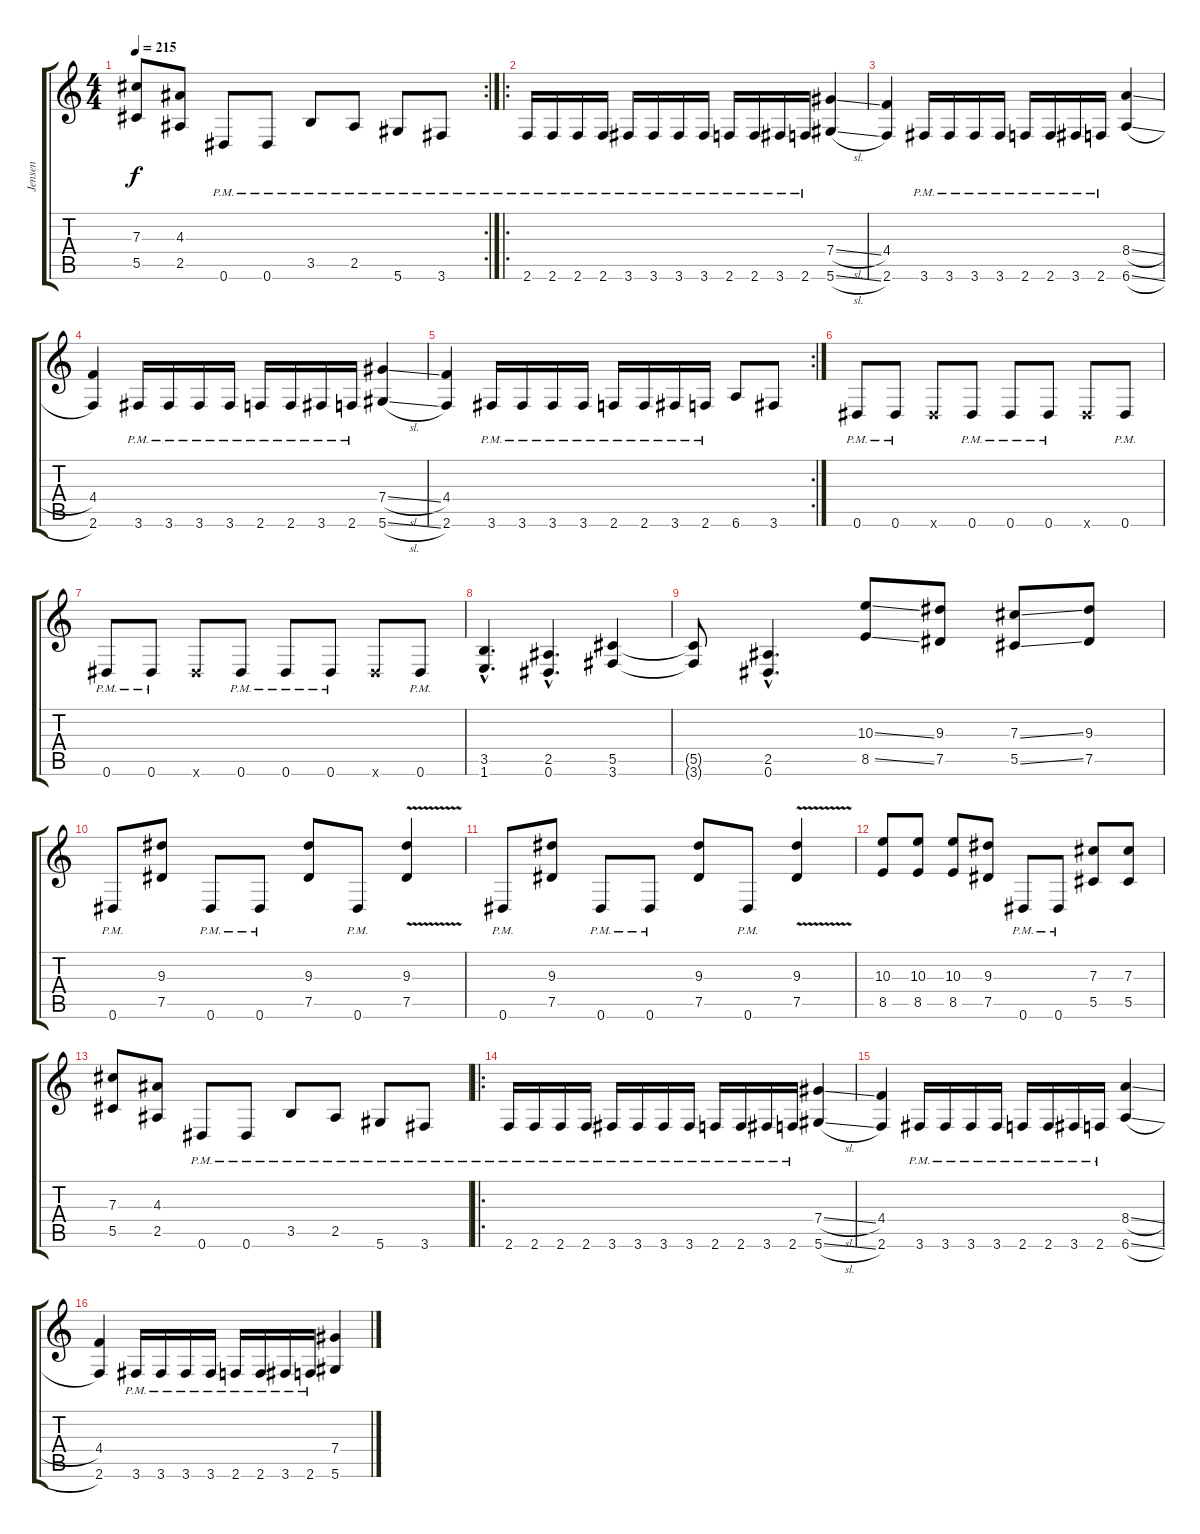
\track ("Jensen" "Jensen") {instrument distortionguitar}
\staff {score tabs}
\tuning (Eb4 Bb3 Gb3 Db3 Ab2 Eb2) {hide}
\rc 2
\ts (4 4)
\tempo 215
\clef g2
\ks c
(7.3 5.5).8{dy f} (4.3 2.5).8 0.6{pm}.8 0.6{pm}.8 3.5{pm}.8 2.5{pm}.8 5.6{pm}.8 3.6{pm}.8 |
\ro
2.6{pm}.16 2.6{pm}.16 2.6{pm}.16 2.6{pm}.16 3.6{pm}.16 3.6{pm}.16 3.6{pm}.16 3.6{pm}.16 2.6{pm}.16 2.6{pm}.16 3.6{pm}.16 2.6{pm}.16 (7.4{sl} 5.6{sl}).4 |
(4.4 2.6).4 3.6{pm}.16 3.6{pm}.16 3.6{pm}.16 3.6{pm}.16 2.6{pm}.16 2.6{pm}.16 3.6{pm}.16 2.6{pm}.16 (8.4{sl} 6.6{sl}).4 |
(4.4 2.6).4 3.6{pm}.16 3.6{pm}.16 3.6{pm}.16 3.6{pm}.16 2.6{pm}.16 2.6{pm}.16 3.6{pm}.16 2.6{pm}.16 (7.4{sl} 5.6{sl}).4 |
\rc 2
(4.4 2.6).4 3.6{pm}.16 3.6{pm}.16 3.6{pm}.16 3.6{pm}.16 2.6{pm}.16 2.6{pm}.16 3.6{pm}.16 2.6{pm}.16 6.6.8 3.6.8 |
0.6{pm}.8 0.6{pm}.8 0.6{x}.8 0.6{pm}.8 0.6{pm}.8 0.6{pm}.8 0.6{x}.8 0.6{pm}.8 |
0.6{pm}.8 0.6{pm}.8 0.6{x}.8 0.6{pm}.8 0.6{pm}.8 0.6{pm}.8 0.6{x}.8 0.6{pm}.8 |
(3.5{hac} 1.6{hac}).4{d} (2.5{hac} 0.6{hac}).4{d} (5.5 3.6).4 |
(5.5{t} 3.6{t}).8 (2.5{hac} 0.6{hac}).4{d} (10.3{ss} 8.5{ss}).8 (9.3 7.5).8 (7.3{ss} 5.5{ss}).8 (9.3 7.5).8 |
0.6{pm}.8 (9.3 7.5).8 0.6{pm}.8 0.6{pm}.8 (9.3 7.5).8 0.6{pm}.8 (9.3{v} 7.5{v}).4 |
0.6{pm}.8 (9.3 7.5).8 0.6{pm}.8 0.6{pm}.8 (9.3 7.5).8 0.6{pm}.8 (9.3{v} 7.5{v}).4 |
(10.3 8.5).8 (10.3 8.5).8 (10.3 8.5).8 (9.3 7.5).8 0.6{pm}.8 0.6{pm}.8 (7.3 5.5).8 (7.3 5.5).8 |
(7.3 5.5).8 (4.3 2.5).8 0.6{pm}.8 0.6{pm}.8 3.5{pm}.8 2.5{pm}.8 5.6{pm}.8 3.6{pm}.8 |
\ro
2.6{pm}.16 2.6{pm}.16 2.6{pm}.16 2.6{pm}.16 3.6{pm}.16 3.6{pm}.16 3.6{pm}.16 3.6{pm}.16 2.6{pm}.16 2.6{pm}.16 3.6{pm}.16 2.6{pm}.16 (7.4{sl} 5.6{sl}).4 |
(4.4 2.6).4 3.6{pm}.16 3.6{pm}.16 3.6{pm}.16 3.6{pm}.16 2.6{pm}.16 2.6{pm}.16 3.6{pm}.16 2.6{pm}.16 (8.4{sl} 6.6{sl}).4 |
(4.4 2.6).4 3.6{pm}.16 3.6{pm}.16 3.6{pm}.16 3.6{pm}.16 2.6{pm}.16 2.6{pm}.16 3.6{pm}.16 2.6{pm}.16 (7.4{sl} 5.6{sl}).4
